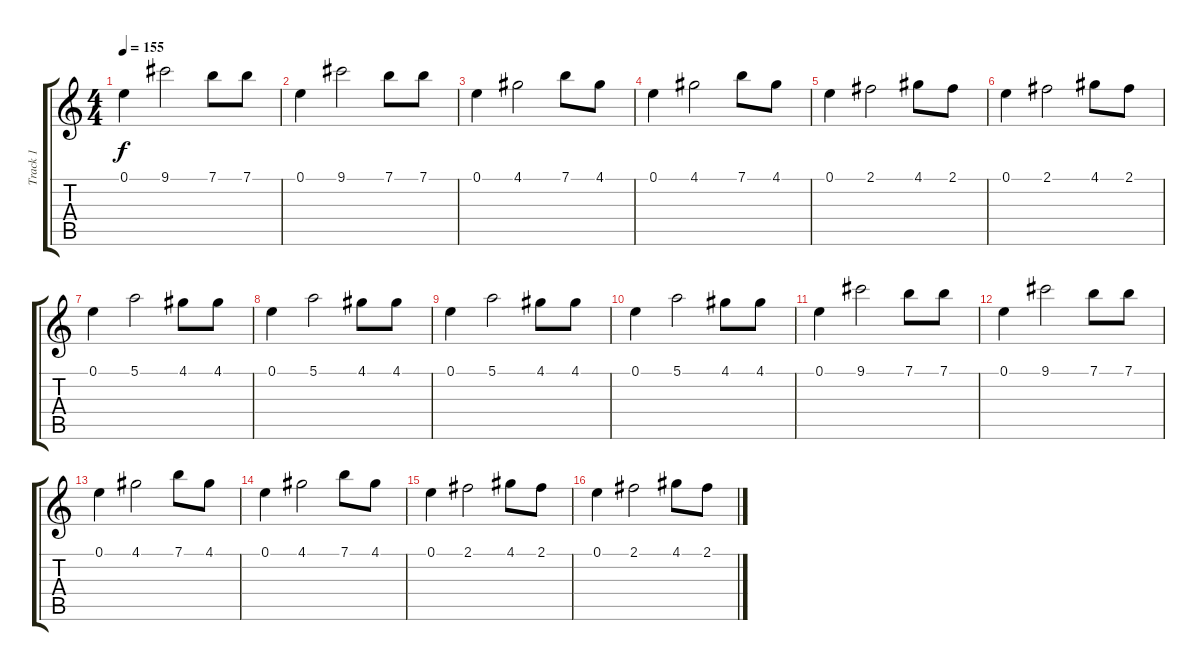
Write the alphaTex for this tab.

\track ("Track 1" "Track 1") {instrument overdrivenguitar}
\staff {score tabs}
\tuning (E4 B3 G3 D3 A2 E2) {hide}
\ts (4 4)
\tempo 155
\clef g2
\ks c
0.1.4{dy f} 9.1.2 7.1.8 7.1.8 |
0.1.4 9.1.2 7.1.8 7.1.8 |
0.1.4 4.1.2 7.1.8 4.1.8 |
0.1.4 4.1.2 7.1.8 4.1.8 |
0.1.4 2.1.2 4.1.8 2.1.8 |
0.1.4 2.1.2 4.1.8 2.1.8 |
0.1.4 5.1.2 4.1.8 4.1.8 |
0.1.4 5.1.2 4.1.8 4.1.8 |
0.1.4 5.1.2 4.1.8 4.1.8 |
0.1.4 5.1.2 4.1.8 4.1.8 |
0.1.4 9.1.2 7.1.8 7.1.8 |
0.1.4 9.1.2 7.1.8 7.1.8 |
0.1.4 4.1.2 7.1.8 4.1.8 |
0.1.4 4.1.2 7.1.8 4.1.8 |
0.1.4 2.1.2 4.1.8 2.1.8 |
0.1.4 2.1.2 4.1.8 2.1.8
